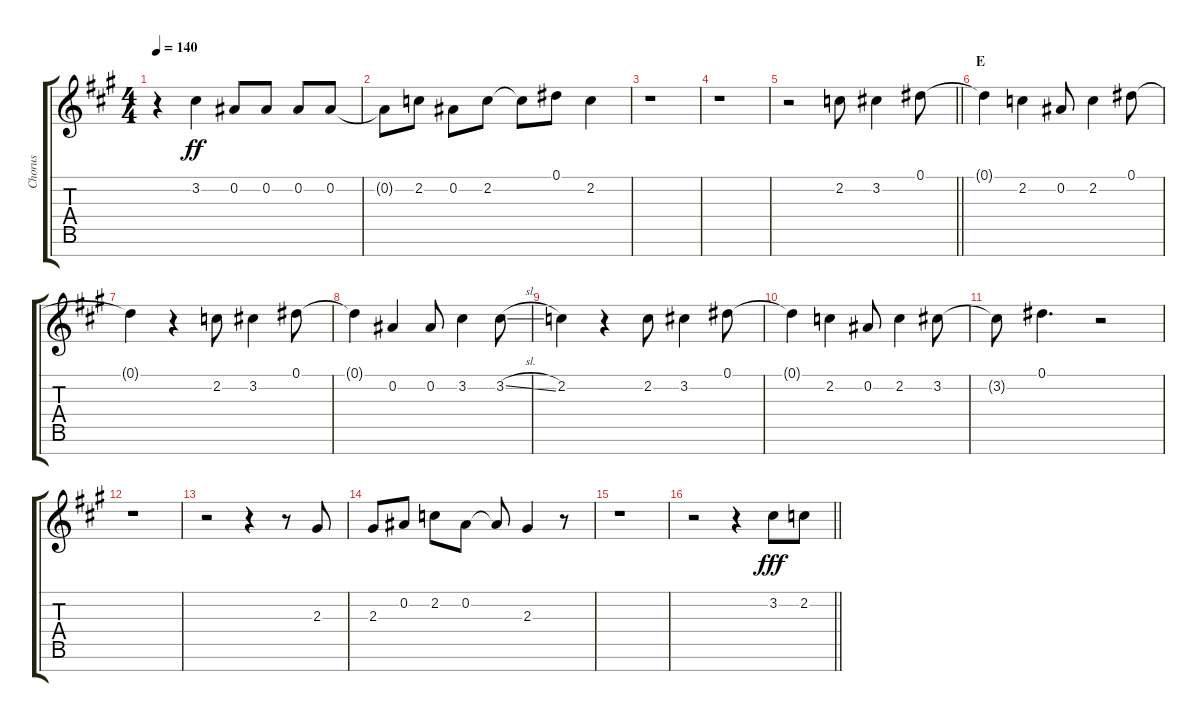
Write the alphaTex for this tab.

\track ("Chorus" "Chorus") {instrument voiceoohs}
\staff {score tabs}
\tuning (Eb5 Bb4 Gb4 Db4 Ab3 Eb3 Bb2) {hide}
\ts (4 4)
\tempo 140
\clef g2
\ks a
r.4{dy ff} 3.2.4 0.2.8 0.2.8 0.2.8 0.2.8 |
0.2{t}.8 2.2.8 0.2.8 2.2.8 2.2{t}.8 0.1.8 2.2.4 |
r.1 |
r.1 |
\barLineRight lightlight
r.2 2.2.8 3.2.4 0.1.8 |
\section ("" "E")
0.1{t}.4 2.2.4 0.2.8 2.2.4 0.1.8 |
0.1{t}.4 r.4 2.2.8 3.2.4 0.1.8 |
0.1{t}.4 0.2.4 0.2.8 3.2.4 3.2{sl}.8 |
2.2.4 r.4 2.2.8 3.2.4 0.1.8 |
0.1{t}.4 2.2.4 0.2.8 2.2.4 3.2.8 |
3.2{t}.8 0.1.4{d} r.2 |
r.1 |
r.2 r.4 r.8 2.3.8 |
2.3.8 0.2.8 2.2.8 0.2.8 0.2{t}.8 2.3.4 r.8 |
r.1 |
\barLineRight lightlight
r.2 r.4 3.2.8{dy fff} 2.2.8
